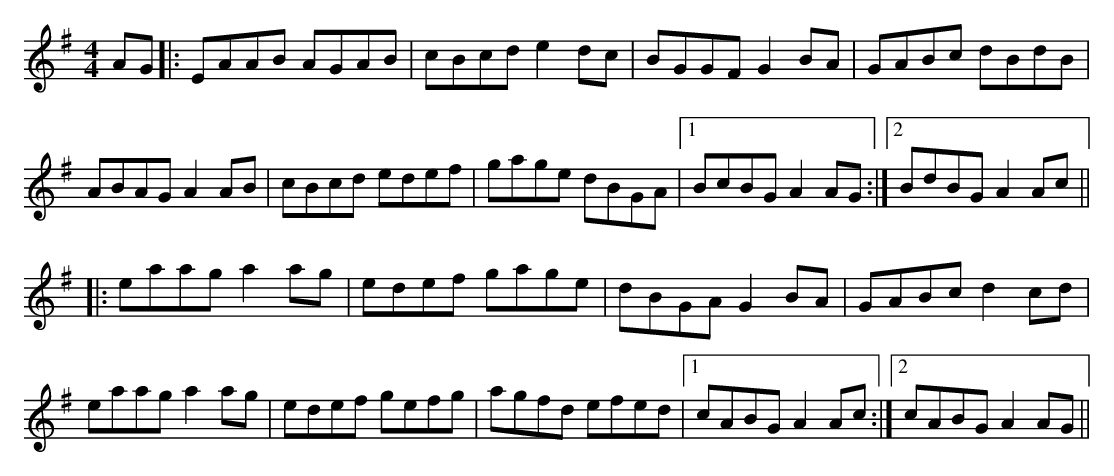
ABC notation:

X:1
M:4/4
K:Ador
AG|:EAAB AGAB|cBcd e2 dc|BGGF G2 BA|GABc dBdB|
ABAG A2 AB|cBcd edef|gage dBGA|1 BcBG A2 AG:|2 BdBG A2 Ac||
|:eaag a2 ag|edef gage|dBGA G2 BA|GABc d2 cd|
eaag a2 ag|edef gefg|agfd efed|1 cABG A2 Ac:|2 cABG A2 AG||
